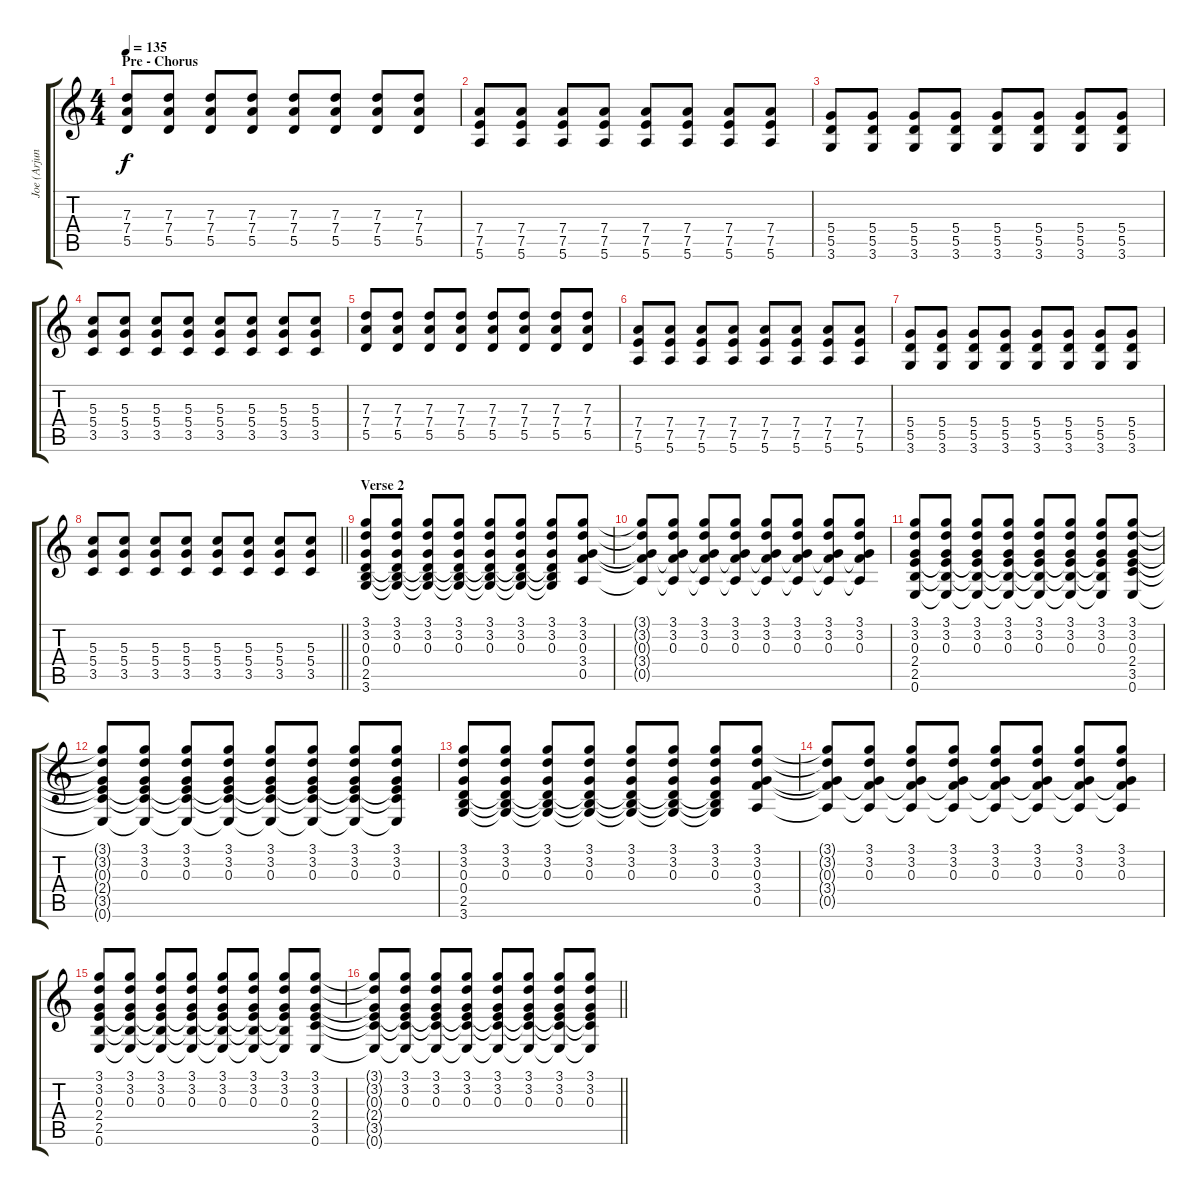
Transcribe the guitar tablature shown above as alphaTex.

\track ("Joe (Arjun Rampal)" "Joe (Arjun") {instrument distortionguitar}
\staff {score tabs}
\tuning (E4 B3 G3 D3 A2 E2) {hide}
\ts (4 4)
\section ("" "Pre - Chorus")
\tempo 135
\clef g2
\ks c
(7.3 7.4 5.5).8{dy f} (7.3 7.4 5.5).8 (7.3 7.4 5.5).8 (7.3 7.4 5.5).8 (7.3 7.4 5.5).8 (7.3 7.4 5.5).8 (7.3 7.4 5.5).8 (7.3 7.4 5.5).8 |
(7.4 7.5 5.6).8 (7.4 7.5 5.6).8 (7.4 7.5 5.6).8 (7.4 7.5 5.6).8 (7.4 7.5 5.6).8 (7.4 7.5 5.6).8 (7.4 7.5 5.6).8 (7.4 7.5 5.6).8 |
(5.4 5.5 3.6).8 (5.4 5.5 3.6).8 (5.4 5.5 3.6).8 (5.4 5.5 3.6).8 (5.4 5.5 3.6).8 (5.4 5.5 3.6).8 (5.4 5.5 3.6).8 (5.4 5.5 3.6).8 |
(5.3 5.4 3.5).8 (5.3 5.4 3.5).8 (5.3 5.4 3.5).8 (5.3 5.4 3.5).8 (5.3 5.4 3.5).8 (5.3 5.4 3.5).8 (5.3 5.4 3.5).8 (5.3 5.4 3.5).8 |
(7.3 7.4 5.5).8 (7.3 7.4 5.5).8 (7.3 7.4 5.5).8 (7.3 7.4 5.5).8 (7.3 7.4 5.5).8 (7.3 7.4 5.5).8 (7.3 7.4 5.5).8 (7.3 7.4 5.5).8 |
(7.4 7.5 5.6).8 (7.4 7.5 5.6).8 (7.4 7.5 5.6).8 (7.4 7.5 5.6).8 (7.4 7.5 5.6).8 (7.4 7.5 5.6).8 (7.4 7.5 5.6).8 (7.4 7.5 5.6).8 |
(5.4 5.5 3.6).8 (5.4 5.5 3.6).8 (5.4 5.5 3.6).8 (5.4 5.5 3.6).8 (5.4 5.5 3.6).8 (5.4 5.5 3.6).8 (5.4 5.5 3.6).8 (5.4 5.5 3.6).8 |
\barLineRight lightlight
(5.3 5.4 3.5).8 (5.3 5.4 3.5).8 (5.3 5.4 3.5).8 (5.3 5.4 3.5).8 (5.3 5.4 3.5).8 (5.3 5.4 3.5).8 (5.3 5.4 3.5).8 (5.3 5.4 3.5).8 |
\section ("" "Verse 2")
(3.1 3.2 0.3 0.4 2.5 3.6).8 (3.1 3.2 0.3 0.4{t} 2.5{t} 3.6{t}).8 (3.1 3.2 0.3 0.4{t} 2.5{t} 3.6{t}).8 (3.1 3.2 0.3 0.4{t} 2.5{t} 3.6{t}).8 (3.1 3.2 0.3 0.4{t} 2.5{t} 3.6{t}).8 (3.1 3.2 0.3 0.4{t} 2.5{t} 3.6{t}).8 (3.1 3.2 0.3 0.4{t} 2.5{t} 3.6{t}).8 (3.1 3.2 0.3 3.4 0.5).8 |
(3.1{t} 3.2{t} 0.3{t} 3.4{t} 0.5{t}).8 (3.1 3.2 0.3 3.4{t} 0.5{t}).8 (3.1 3.2 0.3 3.4{t} 0.5{t}).8 (3.1 3.2 0.3 3.4{t} 0.5{t}).8 (3.1 3.2 0.3 3.4{t} 0.5{t}).8 (3.1 3.2 0.3 3.4{t} 0.5{t}).8 (3.1 3.2 0.3 3.4{t} 0.5{t}).8 (3.1 3.2 0.3 3.4{t} 0.5{t}).8 |
(3.1 3.2 0.3 2.4 2.5 0.6).8 (3.1 3.2 0.3 2.4{t} 2.5{t} 0.6{t}).8 (3.1 3.2 0.3 2.4{t} 2.5{t} 0.6{t}).8 (3.1 3.2 0.3 2.4{t} 2.5{t} 0.6{t}).8 (3.1 3.2 0.3 2.4{t} 2.5{t} 0.6{t}).8 (3.1 3.2 0.3 2.4{t} 2.5{t} 0.6{t}).8 (3.1 3.2 0.3 2.4{t} 2.5{t} 0.6{t}).8 (3.1 3.2 0.3 2.4 3.5 0.6).8 |
(3.1{t} 3.2{t} 0.3{t} 2.4{t} 3.5{t} 0.6{t}).8 (3.1 3.2 0.3 2.4{t} 3.5{t} 0.6{t}).8 (3.1 3.2 0.3 2.4{t} 3.5{t} 0.6{t}).8 (3.1 3.2 0.3 2.4{t} 3.5{t} 0.6{t}).8 (3.1 3.2 0.3 2.4{t} 3.5{t} 0.6{t}).8 (3.1 3.2 0.3 2.4{t} 3.5{t} 0.6{t}).8 (3.1 3.2 0.3 2.4{t} 3.5{t} 0.6{t}).8 (3.1 3.2 0.3 2.4{t} 3.5{t} 0.6{t}).8 |
(3.1 3.2 0.3 0.4 2.5 3.6).8 (3.1 3.2 0.3 0.4{t} 2.5{t} 3.6{t}).8 (3.1 3.2 0.3 0.4{t} 2.5{t} 3.6{t}).8 (3.1 3.2 0.3 0.4{t} 2.5{t} 3.6{t}).8 (3.1 3.2 0.3 0.4{t} 2.5{t} 3.6{t}).8 (3.1 3.2 0.3 0.4{t} 2.5{t} 3.6{t}).8 (3.1 3.2 0.3 0.4{t} 2.5{t} 3.6{t}).8 (3.1 3.2 0.3 3.4 0.5).8 |
(3.1{t} 3.2{t} 0.3{t} 3.4{t} 0.5{t}).8 (3.1 3.2 0.3 3.4{t} 0.5{t}).8 (3.1 3.2 0.3 3.4{t} 0.5{t}).8 (3.1 3.2 0.3 3.4{t} 0.5{t}).8 (3.1 3.2 0.3 3.4{t} 0.5{t}).8 (3.1 3.2 0.3 3.4{t} 0.5{t}).8 (3.1 3.2 0.3 3.4{t} 0.5{t}).8 (3.1 3.2 0.3 3.4{t} 0.5{t}).8 |
(3.1 3.2 0.3 2.4 2.5 0.6).8 (3.1 3.2 0.3 2.4{t} 2.5{t} 0.6{t}).8 (3.1 3.2 0.3 2.4{t} 2.5{t} 0.6{t}).8 (3.1 3.2 0.3 2.4{t} 2.5{t} 0.6{t}).8 (3.1 3.2 0.3 2.4{t} 2.5{t} 0.6{t}).8 (3.1 3.2 0.3 2.4{t} 2.5{t} 0.6{t}).8 (3.1 3.2 0.3 2.4{t} 2.5{t} 0.6{t}).8 (3.1 3.2 0.3 2.4 3.5 0.6).8 |
\barLineRight lightlight
(3.1{t} 3.2{t} 0.3{t} 2.4{t} 3.5{t} 0.6{t}).8 (3.1 3.2 0.3 2.4{t} 3.5{t} 0.6{t}).8 (3.1 3.2 0.3 2.4{t} 3.5{t} 0.6{t}).8 (3.1 3.2 0.3 2.4{t} 3.5{t} 0.6{t}).8 (3.1 3.2 0.3 2.4{t} 3.5{t} 0.6{t}).8 (3.1 3.2 0.3 2.4{t} 3.5{t} 0.6{t}).8 (3.1 3.2 0.3 2.4{t} 3.5{t} 0.6{t}).8 (3.1 3.2 0.3 2.4{t} 3.5{t} 0.6{t}).8
